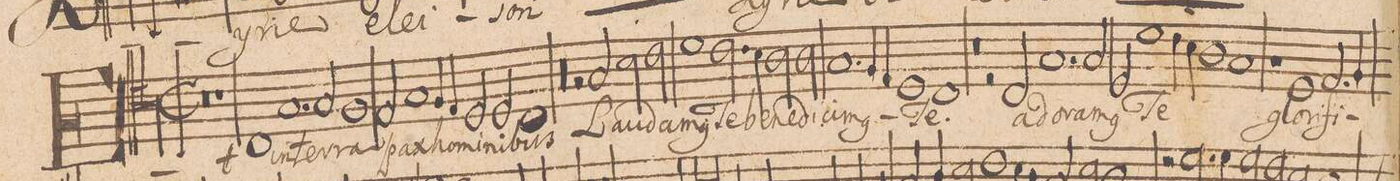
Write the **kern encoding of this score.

**kern	**text
*I"BASSVS.	*
*clefC4	*
*k[]	*
*met(C|)	*
*M2/1	*
0r	.
=2-	=2-
1r	.
1C	Et
=3-	=3-
1.G	in
2G/	ter-
=4-	=4-
1F	-ra
2E/	pax
1G	ho-
=5-	=5-
4F/	.
4E/	.
2D/	-mi-
2D/	-ni-
=6-	=6-
1C	-bus
00r	.
=7-	=7-
=8-	=8-
2r	.
2G/	Lau-
*2\right	*
=9-	=9-
2B\	-da-
2c\	-m(us)
1d	Te
=10-	=10-
2.c\	be-
4B\	-ne-
2A\	-di-
2A\	-ci-
=11-	=11-
1.G	.
4F/	-m(us)
4E/	.
=12-	=12-
1D	.
1C	Te.
=13-	=13-
0r	.
=14-	=14-
2r	.
2C/	a-
1.G	-do-
=15-	=15-
2G/	-ra-
2D/	-m(us)
1d	Te
=16-	=16-
4c\	.
4B\	.
1A	.
=17-	=17-
1G	.
1r	.
=18-	=18-
1D	glo-
2.E/	-ri-
4F/	-fi-
=19-	=19-
*-	*-
